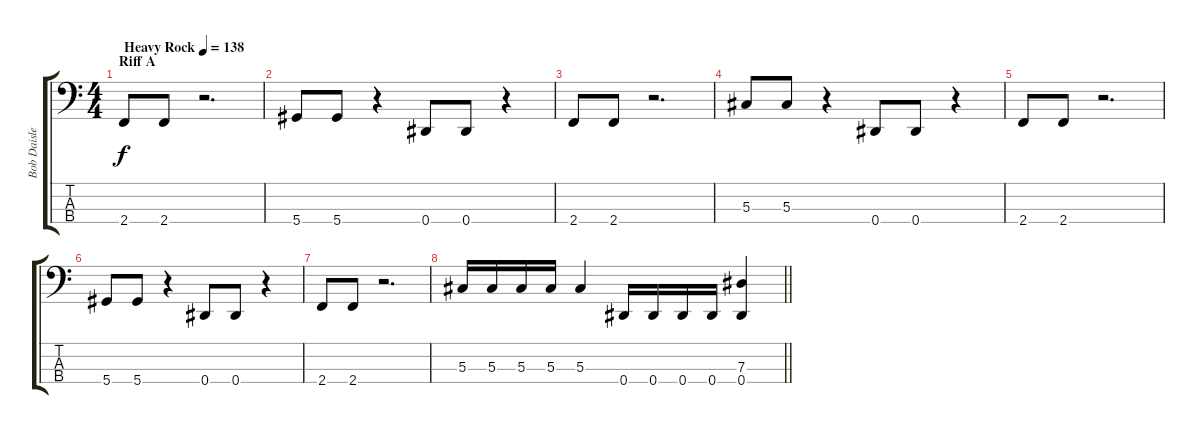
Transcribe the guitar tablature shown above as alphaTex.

\track ("Bob Daisley" "Bob Daisle") {instrument electricbassfinger}
\staff {score tabs}
\tuning (Gb2 Db2 Ab1 Eb1) {hide}
\ts (4 4)
\section ("" "Riff A")
\tempo (138 "Heavy Rock")
\clef f4
\ks c
2.4.8{dy f instrument electricbassfinger} 2.4.8 r.2{d} |
5.4.8 5.4.8 r.4 0.4.8 0.4.8 r.4 |
2.4.8 2.4.8 r.2{d} |
5.3.8 5.3.8 r.4 0.4.8 0.4.8 r.4 |
2.4.8 2.4.8 r.2{d} |
5.4.8 5.4.8 r.4 0.4.8 0.4.8 r.4 |
2.4.8 2.4.8 r.2{d} |
\barLineRight lightlight
5.3.16 5.3.16 5.3.16 5.3.16 5.3.4 0.4.16 0.4.16 0.4.16 0.4.16 (7.3 0.4).4
